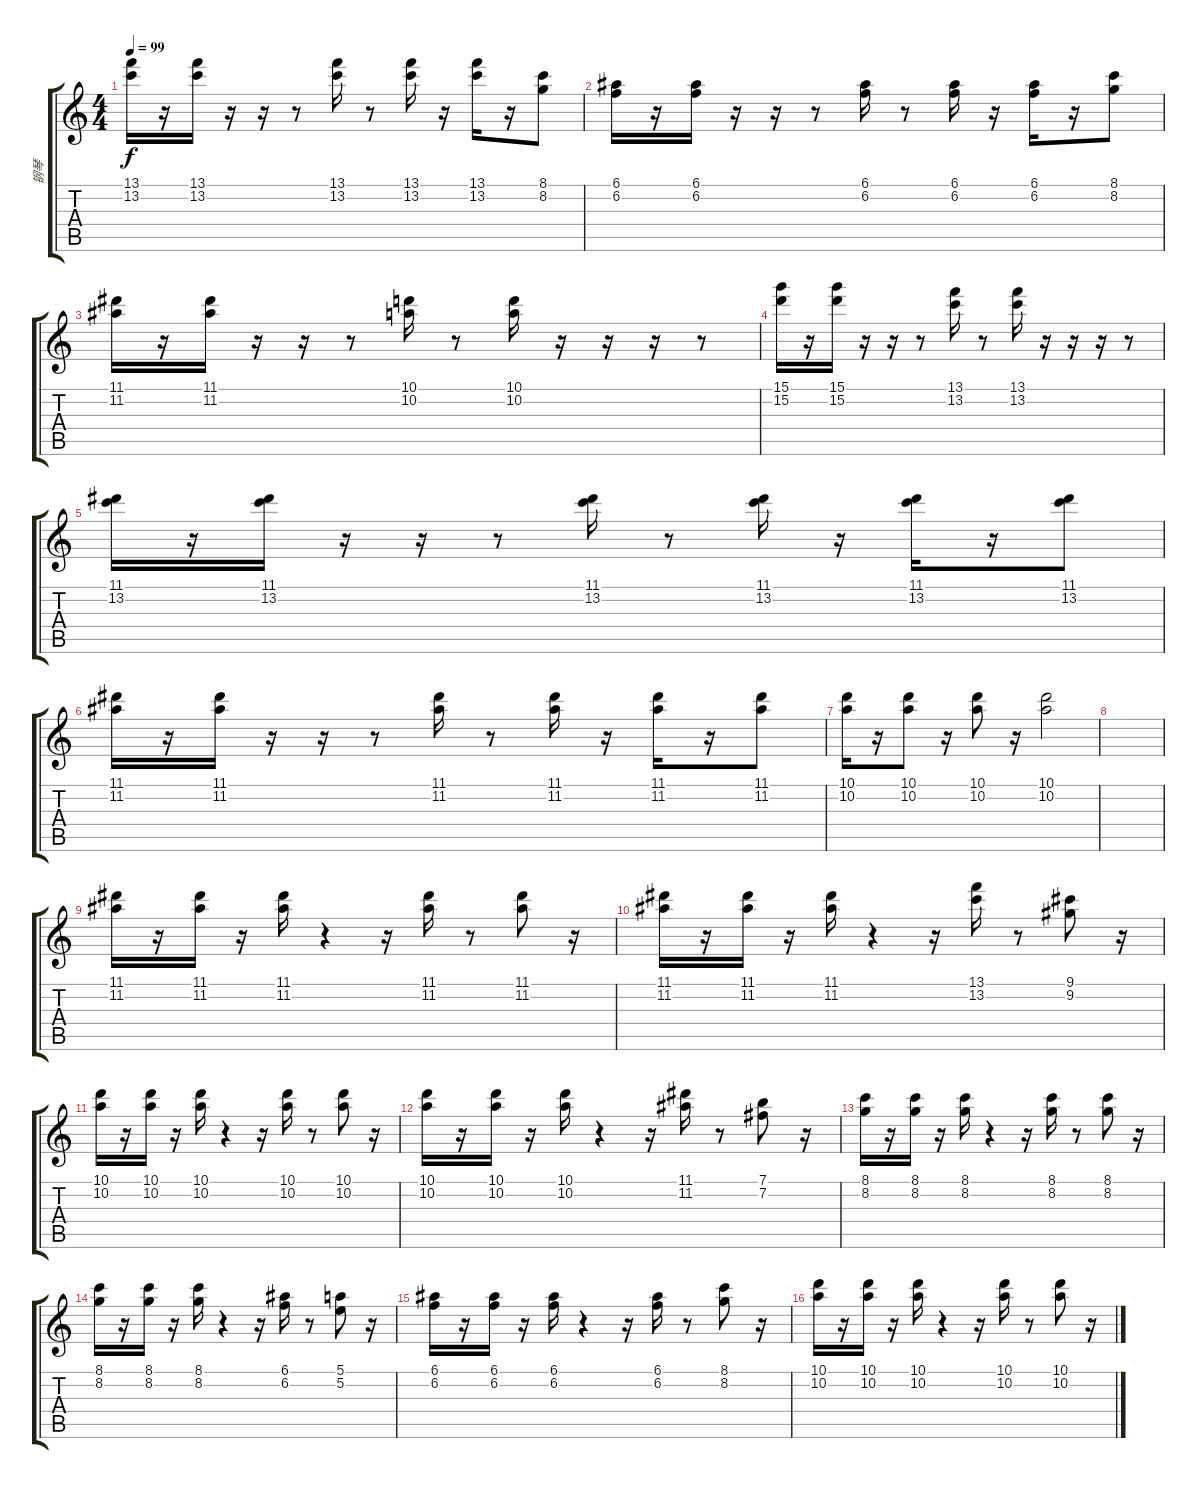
\track ("钢琴" "钢琴") {instrument acousticguitarsteel}
\staff {score tabs}
\tuning (E4 B3 G3 D3 A2 E2) {hide}
\ts (4 4)
\tempo 99
\clef g2
\ks c
(13.1 13.2).16{dy f} r.16 (13.1 13.2).16 r.16 r.16 r.8 (13.1 13.2).16 r.8 (13.1 13.2).16 r.16 (13.1 13.2).16 r.16 (8.1 8.2).8 |
(6.1 6.2).16 r.16 (6.1 6.2).16 r.16 r.16 r.8 (6.1 6.2).16 r.8 (6.1 6.2).16 r.16 (6.1 6.2).16 r.16 (8.1 8.2).8 |
(11.1 11.2).16 r.16 (11.1 11.2).16 r.16 r.16 r.8 (10.1 10.2).16 r.8 (10.1 10.2).16 r.16 r.16 r.16 r.8 |
(15.1 15.2).16 r.16 (15.1 15.2).16 r.16 r.16 r.8 (13.1 13.2).16 r.8 (13.1 13.2).16 r.16 r.16 r.16 r.8 |
(11.1 13.2).16 r.16 (11.1 13.2).16 r.16 r.16 r.8 (11.1 13.2).16 r.8 (11.1 13.2).16 r.16 (11.1 13.2).16 r.16 (11.1 13.2).8 |
(11.1 11.2).16 r.16 (11.1 11.2).16 r.16 r.16 r.8 (11.1 11.2).16 r.8 (11.1 11.2).16 r.16 (11.1 11.2).16 r.16 (11.1 11.2).8 |
(10.1 10.2).16 r.16 (10.1 10.2).8 r.16 (10.1 10.2).8 r.16 (10.1 10.2).2 |
|
(11.1 11.2).16 r.16 (11.1 11.2).16 r.16 (11.1 11.2).16 r.4 r.16 (11.1 11.2).16 r.8 (11.1 11.2).8 r.16 |
(11.1 11.2).16 r.16 (11.1 11.2).16 r.16 (11.1 11.2).16 r.4 r.16 (13.1 13.2).16 r.8 (9.1 9.2).8 r.16 |
(10.1 10.2).16 r.16 (10.1 10.2).16 r.16 (10.1 10.2).16 r.4 r.16 (10.1 10.2).16 r.8 (10.1 10.2).8 r.16 |
(10.1 10.2).16 r.16 (10.1 10.2).16 r.16 (10.1 10.2).16 r.4 r.16 (11.1 11.2).16 r.8 (7.1 7.2).8 r.16 |
(8.1 8.2).16 r.16 (8.1 8.2).16 r.16 (8.1 8.2).16 r.4 r.16 (8.1 8.2).16 r.8 (8.1 8.2).8 r.16 |
(8.1 8.2).16 r.16 (8.1 8.2).16 r.16 (8.1 8.2).16 r.4 r.16 (6.1 6.2).16 r.8 (5.1 5.2).8 r.16 |
(6.1 6.2).16 r.16 (6.1 6.2).16 r.16 (6.1 6.2).16 r.4 r.16 (6.1 6.2).16 r.8 (8.1 8.2).8 r.16 |
(10.1 10.2).16 r.16 (10.1 10.2).16 r.16 (10.1 10.2).16 r.4 r.16 (10.1 10.2).16 r.8 (10.1 10.2).8 r.16
